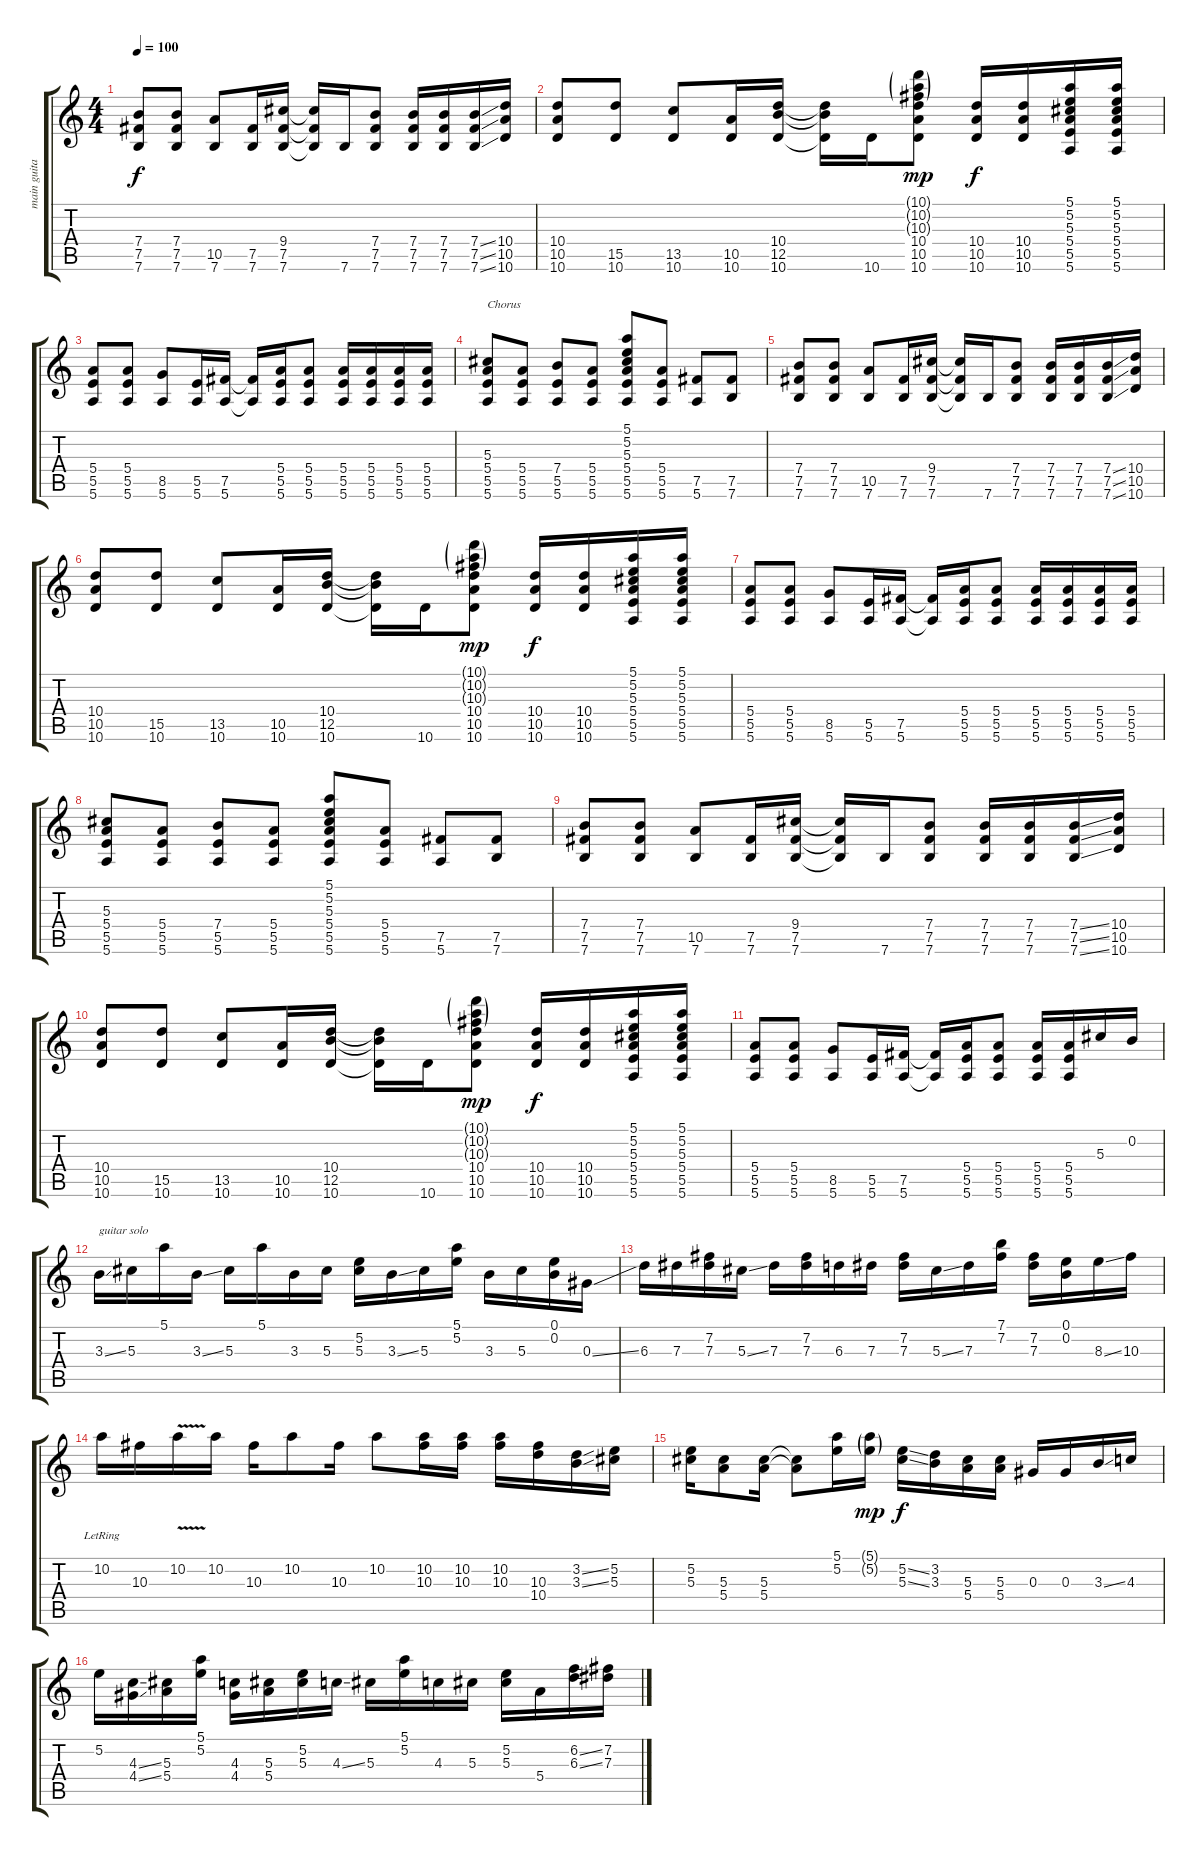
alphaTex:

\track ("main guitar" "main guita") {instrument acousticguitarnylon}
\staff {score tabs}
\tuning (E4 B3 Ab3 E3 B2 E2) {hide}
\ts (4 4)
\tempo 100
\clef g2
\ks c
(7.4 7.5 7.6).8{dy f} (7.4 7.5 7.6).8 (10.5 7.6).8 (7.5 7.6).16 (9.4 7.5 7.6).16 (9.4{t} 7.5{t} 7.6{t}).16 7.6.16 (7.4 7.5 7.6).8 (7.4 7.5 7.6).16 (7.4 7.5 7.6).16 (7.4{ss} 7.5{ss} 7.6{ss}).16 (10.4 10.5 10.6).16 |
(10.4 10.5 10.6).8 (15.5 10.6).8 (13.5 10.6).8 (10.5 10.6).16 (10.4 12.5 10.6).16 (10.4{t} 12.5{t} 10.6{t}).16 10.6.16 (10.1{g} 10.2{g} 10.3{g} 10.4 10.5 10.6).8{dy mp} (10.4 10.5 10.6).16{dy f} (10.4 10.5 10.6).16 (5.1 5.2 5.3 5.4 5.5 5.6).16 (5.1 5.2 5.3 5.4 5.5 5.6).16 |
(5.4 5.5 5.6).8 (5.4 5.5 5.6).8 (8.5 5.6).8 (5.5 5.6).16 (7.5 5.6).16 (7.5{t} 5.6{t}).16 (5.4 5.5 5.6).16 (5.4 5.5 5.6).8 (5.4 5.5 5.6).16 (5.4 5.5 5.6).16 (5.4 5.5 5.6).16 (5.4 5.5 5.6).16 |
(5.3 5.4 5.5 5.6).8{txt "Chorus"} (5.4 5.5 5.6).8 (7.4 5.5 5.6).8 (5.4 5.5 5.6).8 (5.1 5.2 5.3 5.4 5.5 5.6).8 (5.4 5.5 5.6).8 (7.5 5.6).8 (7.5 7.6).8 |
(7.4 7.5 7.6).8 (7.4 7.5 7.6).8 (10.5 7.6).8 (7.5 7.6).16 (9.4 7.5 7.6).16 (9.4{t} 7.5{t} 7.6{t}).16 7.6.16 (7.4 7.5 7.6).8 (7.4 7.5 7.6).16 (7.4 7.5 7.6).16 (7.4{ss} 7.5{ss} 7.6{ss}).16 (10.4 10.5 10.6).16 |
(10.4 10.5 10.6).8 (15.5 10.6).8 (13.5 10.6).8 (10.5 10.6).16 (10.4 12.5 10.6).16 (10.4{t} 12.5{t} 10.6{t}).16 10.6.16 (10.1{g} 10.2{g} 10.3{g} 10.4 10.5 10.6).8{dy mp} (10.4 10.5 10.6).16{dy f} (10.4 10.5 10.6).16 (5.1 5.2 5.3 5.4 5.5 5.6).16 (5.1 5.2 5.3 5.4 5.5 5.6).16 |
(5.4 5.5 5.6).8 (5.4 5.5 5.6).8 (8.5 5.6).8 (5.5 5.6).16 (7.5 5.6).16 (7.5{t} 5.6{t}).16 (5.4 5.5 5.6).16 (5.4 5.5 5.6).8 (5.4 5.5 5.6).16 (5.4 5.5 5.6).16 (5.4 5.5 5.6).16 (5.4 5.5 5.6).16 |
(5.3 5.4 5.5 5.6).8 (5.4 5.5 5.6).8 (7.4 5.5 5.6).8 (5.4 5.5 5.6).8 (5.1 5.2 5.3 5.4 5.5 5.6).8 (5.4 5.5 5.6).8 (7.5 5.6).8 (7.5 7.6).8 |
(7.4 7.5 7.6).8 (7.4 7.5 7.6).8 (10.5 7.6).8 (7.5 7.6).16 (9.4 7.5 7.6).16 (9.4{t} 7.5{t} 7.6{t}).16 7.6.16 (7.4 7.5 7.6).8 (7.4 7.5 7.6).16 (7.4 7.5 7.6).16 (7.4{ss} 7.5{ss} 7.6{ss}).16 (10.4 10.5 10.6).16 |
(10.4 10.5 10.6).8 (15.5 10.6).8 (13.5 10.6).8 (10.5 10.6).16 (10.4 12.5 10.6).16 (10.4{t} 12.5{t} 10.6{t}).16 10.6.16 (10.1{g} 10.2{g} 10.3{g} 10.4 10.5 10.6).8{dy mp} (10.4 10.5 10.6).16{dy f} (10.4 10.5 10.6).16 (5.1 5.2 5.3 5.4 5.5 5.6).16 (5.1 5.2 5.3 5.4 5.5 5.6).16 |
(5.4 5.5 5.6).8 (5.4 5.5 5.6).8 (8.5 5.6).8 (5.5 5.6).16 (7.5 5.6).16 (7.5{t} 5.6{t}).16 (5.4 5.5 5.6).16 (5.4 5.5 5.6).8 (5.4 5.5 5.6).16 (5.4 5.5 5.6).16 5.3.16 0.2.16 |
3.3{ss}.16{txt "guitar solo"} 5.3.16 5.1.16 3.3{ss}.16 5.3.16 5.1.16 3.3.16 5.3.16 (5.2 5.3).16 3.3{ss}.16 5.3.16 (5.1 5.2).16 3.3.16 5.3.16 (0.1 0.2).16 0.3{ss}.16 |
6.3.16 7.3.16 (7.2 7.3).16 5.3{ss}.16 7.3.16 (7.2 7.3).16 6.3.16 7.3.16 (7.2 7.3).16 5.3{ss}.16 7.3.16 (7.1 7.2).16 (7.2 7.3).16 (0.1 0.2).16 8.3{ss}.16 10.3.16 |
10.2{lr}.16 10.3.16 10.2{v}.16 10.2.16 10.3.16 10.2.8 10.3.16 10.2.8 (10.2 10.3).16 (10.2 10.3).16 (10.2 10.3).16 (10.3 10.4).16 (3.2{ss} 3.3{ss}).16 (5.2 5.3).16 |
(5.2 5.3).16 (5.3 5.4).8 (5.3 5.4).16 (5.3{t} 5.4{t}).8 (5.1 5.2).16 (5.1{g} 5.2{g}).16{dy mp} (5.2{ss} 5.3{ss}).16{dy f} (3.2 3.3).16 (5.3 5.4).16 (5.3 5.4).16 0.3.16 0.3.16 3.3{ss}.16 4.3.16 |
5.2.16 (4.3{ss} 4.4{ss}).16 (5.3 5.4).16 (5.1 5.2).16 (4.3 4.4).16 (5.3 5.4).16 (5.2 5.3).16 4.3{ss}.16 5.3.16 (5.1 5.2).16 4.3.16 5.3.16 (5.2 5.3).16 5.4.16 (6.2{ss} 6.3{ss}).16 (7.2 7.3).16
